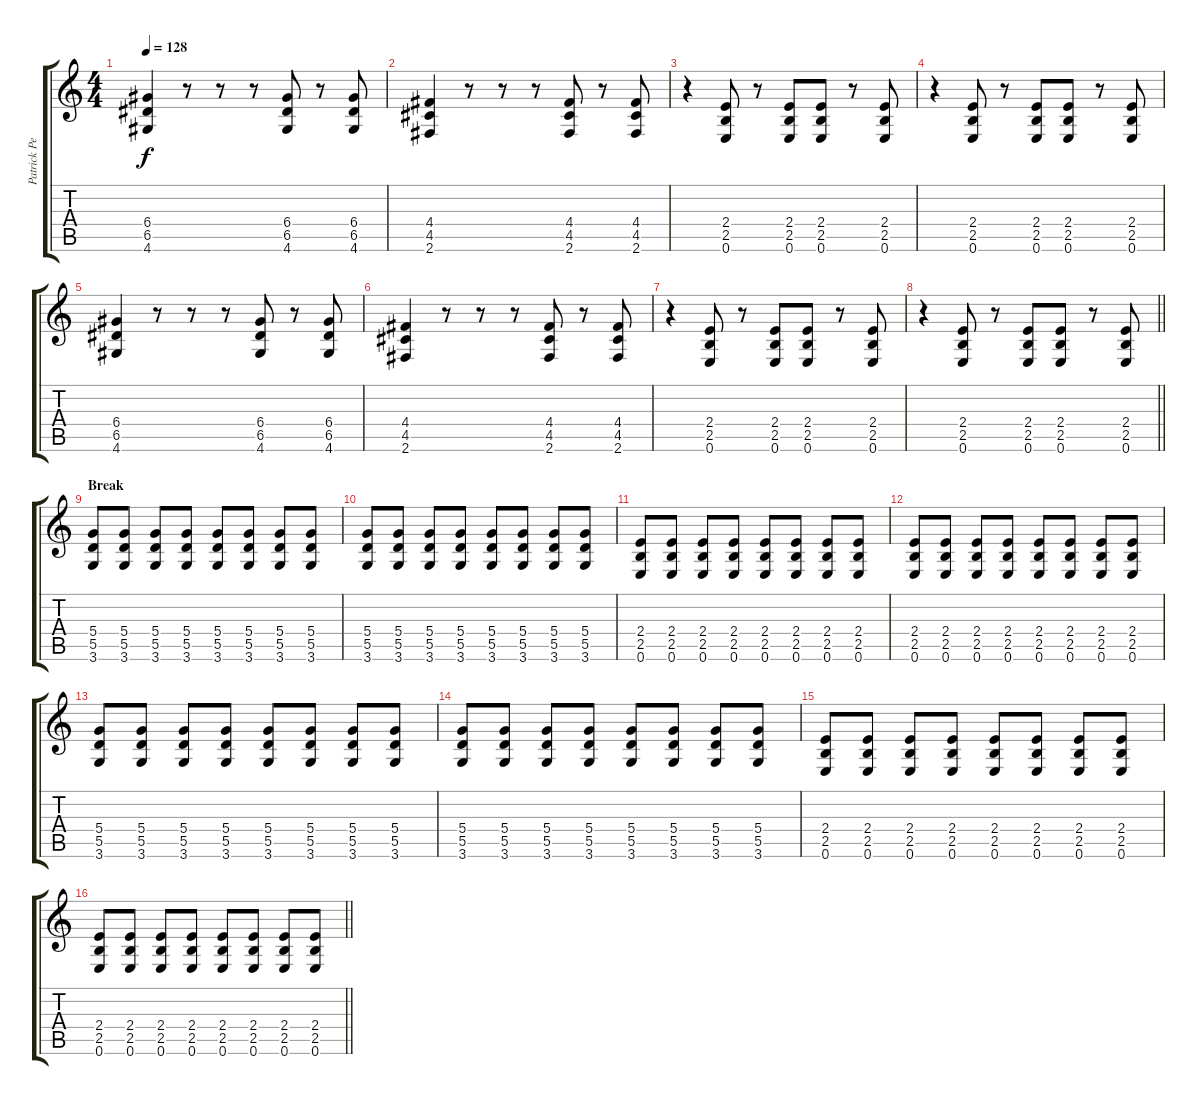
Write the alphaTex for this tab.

\track ("Patrick Pentland" "Patrick Pe") {instrument overdrivenguitar}
\staff {score tabs}
\tuning (E4 B3 G3 D3 A2 E2) {hide}
\ts (4 4)
\tempo 128
\clef g2
\ks c
(6.4 6.5 4.6).4{dy f} r.8 r.8 r.8 (6.4 6.5 4.6).8 r.8 (6.4 6.5 4.6).8 |
(4.4 4.5 2.6).4 r.8 r.8 r.8 (4.4 4.5 2.6).8 r.8 (4.4 4.5 2.6).8 |
r.4 (2.4 2.5 0.6).8 r.8 (2.4 2.5 0.6).8 (2.4 2.5 0.6).8 r.8 (2.4 2.5 0.6).8 |
r.4 (2.4 2.5 0.6).8 r.8 (2.4 2.5 0.6).8 (2.4 2.5 0.6).8 r.8 (2.4 2.5 0.6).8 |
(6.4 6.5 4.6).4 r.8 r.8 r.8 (6.4 6.5 4.6).8 r.8 (6.4 6.5 4.6).8 |
(4.4 4.5 2.6).4 r.8 r.8 r.8 (4.4 4.5 2.6).8 r.8 (4.4 4.5 2.6).8 |
r.4 (2.4 2.5 0.6).8 r.8 (2.4 2.5 0.6).8 (2.4 2.5 0.6).8 r.8 (2.4 2.5 0.6).8 |
\barLineRight lightlight
r.4 (2.4 2.5 0.6).8 r.8 (2.4 2.5 0.6).8 (2.4 2.5 0.6).8 r.8 (2.4 2.5 0.6).8 |
\section ("" "Break")
(5.4 5.5 3.6).8 (5.4 5.5 3.6).8 (5.4 5.5 3.6).8 (5.4 5.5 3.6).8 (5.4 5.5 3.6).8 (5.4 5.5 3.6).8 (5.4 5.5 3.6).8 (5.4 5.5 3.6).8 |
(5.4 5.5 3.6).8 (5.4 5.5 3.6).8 (5.4 5.5 3.6).8 (5.4 5.5 3.6).8 (5.4 5.5 3.6).8 (5.4 5.5 3.6).8 (5.4 5.5 3.6).8 (5.4 5.5 3.6).8 |
(2.4 2.5 0.6).8 (2.4 2.5 0.6).8 (2.4 2.5 0.6).8 (2.4 2.5 0.6).8 (2.4 2.5 0.6).8 (2.4 2.5 0.6).8 (2.4 2.5 0.6).8 (2.4 2.5 0.6).8 |
(2.4 2.5 0.6).8 (2.4 2.5 0.6).8 (2.4 2.5 0.6).8 (2.4 2.5 0.6).8 (2.4 2.5 0.6).8 (2.4 2.5 0.6).8 (2.4 2.5 0.6).8 (2.4 2.5 0.6).8 |
(5.4 5.5 3.6).8 (5.4 5.5 3.6).8 (5.4 5.5 3.6).8 (5.4 5.5 3.6).8 (5.4 5.5 3.6).8 (5.4 5.5 3.6).8 (5.4 5.5 3.6).8 (5.4 5.5 3.6).8 |
(5.4 5.5 3.6).8 (5.4 5.5 3.6).8 (5.4 5.5 3.6).8 (5.4 5.5 3.6).8 (5.4 5.5 3.6).8 (5.4 5.5 3.6).8 (5.4 5.5 3.6).8 (5.4 5.5 3.6).8 |
(2.4 2.5 0.6).8 (2.4 2.5 0.6).8 (2.4 2.5 0.6).8 (2.4 2.5 0.6).8 (2.4 2.5 0.6).8 (2.4 2.5 0.6).8 (2.4 2.5 0.6).8 (2.4 2.5 0.6).8 |
\barLineRight lightlight
(2.4 2.5 0.6).8 (2.4 2.5 0.6).8 (2.4 2.5 0.6).8 (2.4 2.5 0.6).8 (2.4 2.5 0.6).8 (2.4 2.5 0.6).8 (2.4 2.5 0.6).8 (2.4 2.5 0.6).8
